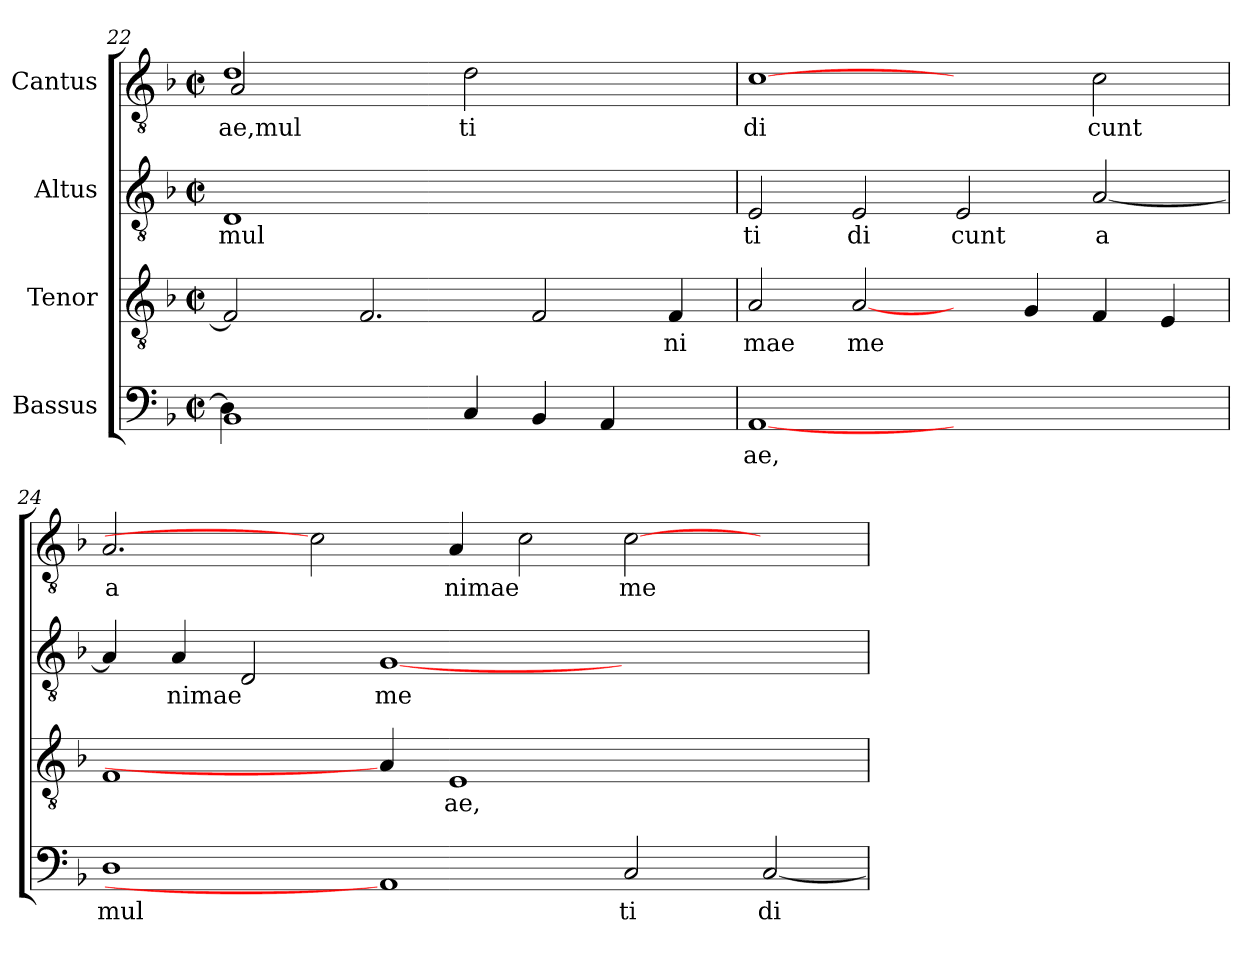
**kern	**text	**kern	**text	**kern	**text	**kern	**text
*part4	*part4	*part3	*part3	*part2	*part2	*part1	*part1
*staff4	*staff4	*staff3	*staff3	*staff2	*staff2	*staff1	*staff1
*I"Bassus	*	*I"Tenor	*	*I"Altus	*	*I"Cantus	*
*clefF4	*	*clefGv2	*	*clefGv2	*	*clefGv2	*
*k[b-]	*	*k[b-]	*	*k[b-]	*	*k[b-]	*
*F:	*	*F:	*	*F:	*	*F:	*
*M2/2	*	*M2/2	*	*M2/2	*	*M2/2	*
*met(c|)	*	*met(c|)	*	*met(c|)	*	*met(c|)	*
=22	=22	=22	=22	=22	=22	=22	=22
*^	*	*	*	*	*	*	*
!	!	!LO:LY:b:cj	!	!	!	!LO:LY:b:cj	!	!LO:LY:b:cj
*	*	*	*	*	*	*	*^	*
1BB-	4D\]	.	2F/]	.	1D	mul	1d	2A/	ae,mul
.	4ryy	.	.	.	.	.	.	.	.
.	1.ryy	.	2.F/	.	.	.	.	2ryy	.
!	!	!LO:LY:b:cj	!	!	!	!	!	!	!LO:LY:b:cj
4C/	.	.	.	.	1ryy	.	2d\	1ryy	ti
!	!	!LO:LY:b:cj	!	!	!	!	!	!	!
4BB-/	.	.	2F/	.	.	.	.	.	.
!	!	!LO:LY:b:cj	!	!	!	!	!	!	!
4AA/	.	.	.	.	.	.	2ryy	.	.
!	!	!	!	!LO:LY:b:cj	!	!	!	!	!
4ryy	.	.	4F/	ni	.	.	.	.	.
*v	*v	*	*	*	*	*	*v	*v	*
=23	=23	=23	=23	=23	=23	=23	=23
!	!LO:LY:b:cj	!	!LO:LY:b:cj	!	!LO:LY:b:cj	!	!LO:LY:b:cj
[1AA	ae,	2A/	mae	2E/	ti	[1c	di
!	!	!	!LO:LY:b:cj	!	!LO:LY:b:cj	!	!
.	.	[2A/	me	2E/	di	.	.
!	!	!	!	!	!LO:LY:b:cj	!	!
1ryy	.	4ryy	.	2E/	cunt	2ryy	.
!	!	!	!LO:LY:b:cj	!	!	!	!
.	.	4G/	.	.	.	.	.
!	!	!	!LO:LY:b:cj	!	!LO:LY:b:cj	!	!LO:LY:b:cj
.	.	4F/	.	[<2A/	a	2c\	cunt
!	!	!	!LO:LY:b:cj	!	!	!	!
.	.	4E/	.	.	.	.	.
=24	=24	=24	=24	=24	=24	=24	=24
!	!LO:LY:b:cj	!	!LO:LY:b:cj	!	!LO:LY:b:cj	!	!LO:LY:b:cj
1D	mul	1F	.	4A/]	.	2.A/	a
!	!	!	!	!	!LO:LY:b:cj	!	!
.	.	.	.	4A/	nimae	.	.
!	!	!	!	!	!LO:LY:b:cj	!	!
.	.	.	.	2D/	.	.	.
.	.	.	.	.	.	2c]	.
!	!	!	!	!	!LO:LY:b:cj	!	!
1AA]	.	4A/]	.	[>1G	me	.	.
!	!	!	!LO:LY:b:cj	!	!	!	!LO:LY:b:cj
.	.	1E	ae,	.	.	4A/	nimae
!	!	!	!	!	!	!	!LO:LY:b:cj
.	.	.	.	.	.	2c\	.
!	!LO:LY:b:cj	!	!	!	!	!	!LO:LY:b:cj
2C/	ti	.	.	1ryy	.	[>2c\	me
.	.	2.ryy	.	.	.	.	.
!	!LO:LY:b:cj	!	!	!	!	!	!
[>2C/	di	.	.	.	.	2ryy	.
=	=	=	=	=	=	=	=
*-	*-	*-	*-	*-	*-	*-	*-
